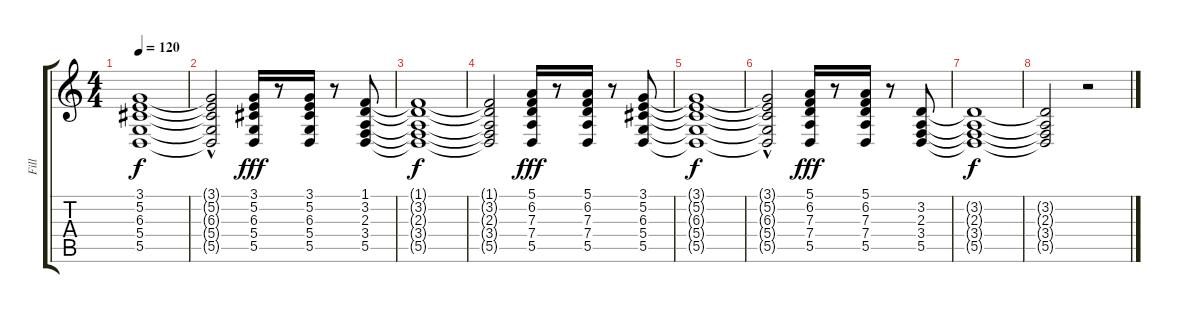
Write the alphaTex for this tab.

\track ("Fill" "Fill") {instrument stringensemble1}
\staff {score tabs}
\tuning (E4 B3 G3 D3 A2 E2) {hide}
\ts (4 4)
\tempo 120
\clef g2
\ks c
(3.1{t} 5.2{t} 6.3{t} 5.4{t} 5.5{t}).1{dy f} |
(3.1{hac t} 5.2{hac t} 6.3{hac t} 5.4{hac t} 5.5{hac t}).2 (3.1 5.2 6.3 5.4 5.5).16{dy fff} r.8 (3.1 5.2 6.3 5.4 5.5).16 r.8 (1.1 3.2 2.3 3.4 5.5).8 |
(1.1{t} 3.2{t} 2.3{t} 3.4{t} 5.5{t}).1{dy f} |
(1.1{t} 3.2{t} 2.3{t} 3.4{t} 5.5{t}).2 (5.1 6.2 7.3 7.4 5.5).16{dy fff} r.8 (5.1 6.2 7.3 7.4 5.5).16 r.8 (3.1 5.2 6.3 5.4 5.5).8 |
(3.1{t} 5.2{t} 6.3{t} 5.4{t} 5.5{t}).1{dy f} |
(3.1{hac t} 5.2{hac t} 6.3{hac t} 5.4{hac t} 5.5{hac t}).2 (5.1 6.2 7.3 7.4 5.5).16{dy fff} r.8 (5.1 6.2 7.3 7.4 5.5).16 r.8 (3.2 2.3 3.4 5.5).8 |
(3.2{t} 2.3{t} 3.4{t} 5.5{t}).1{dy f} |
(3.2{t} 2.3{t} 3.4{t} 5.5{t}).2 r.2
